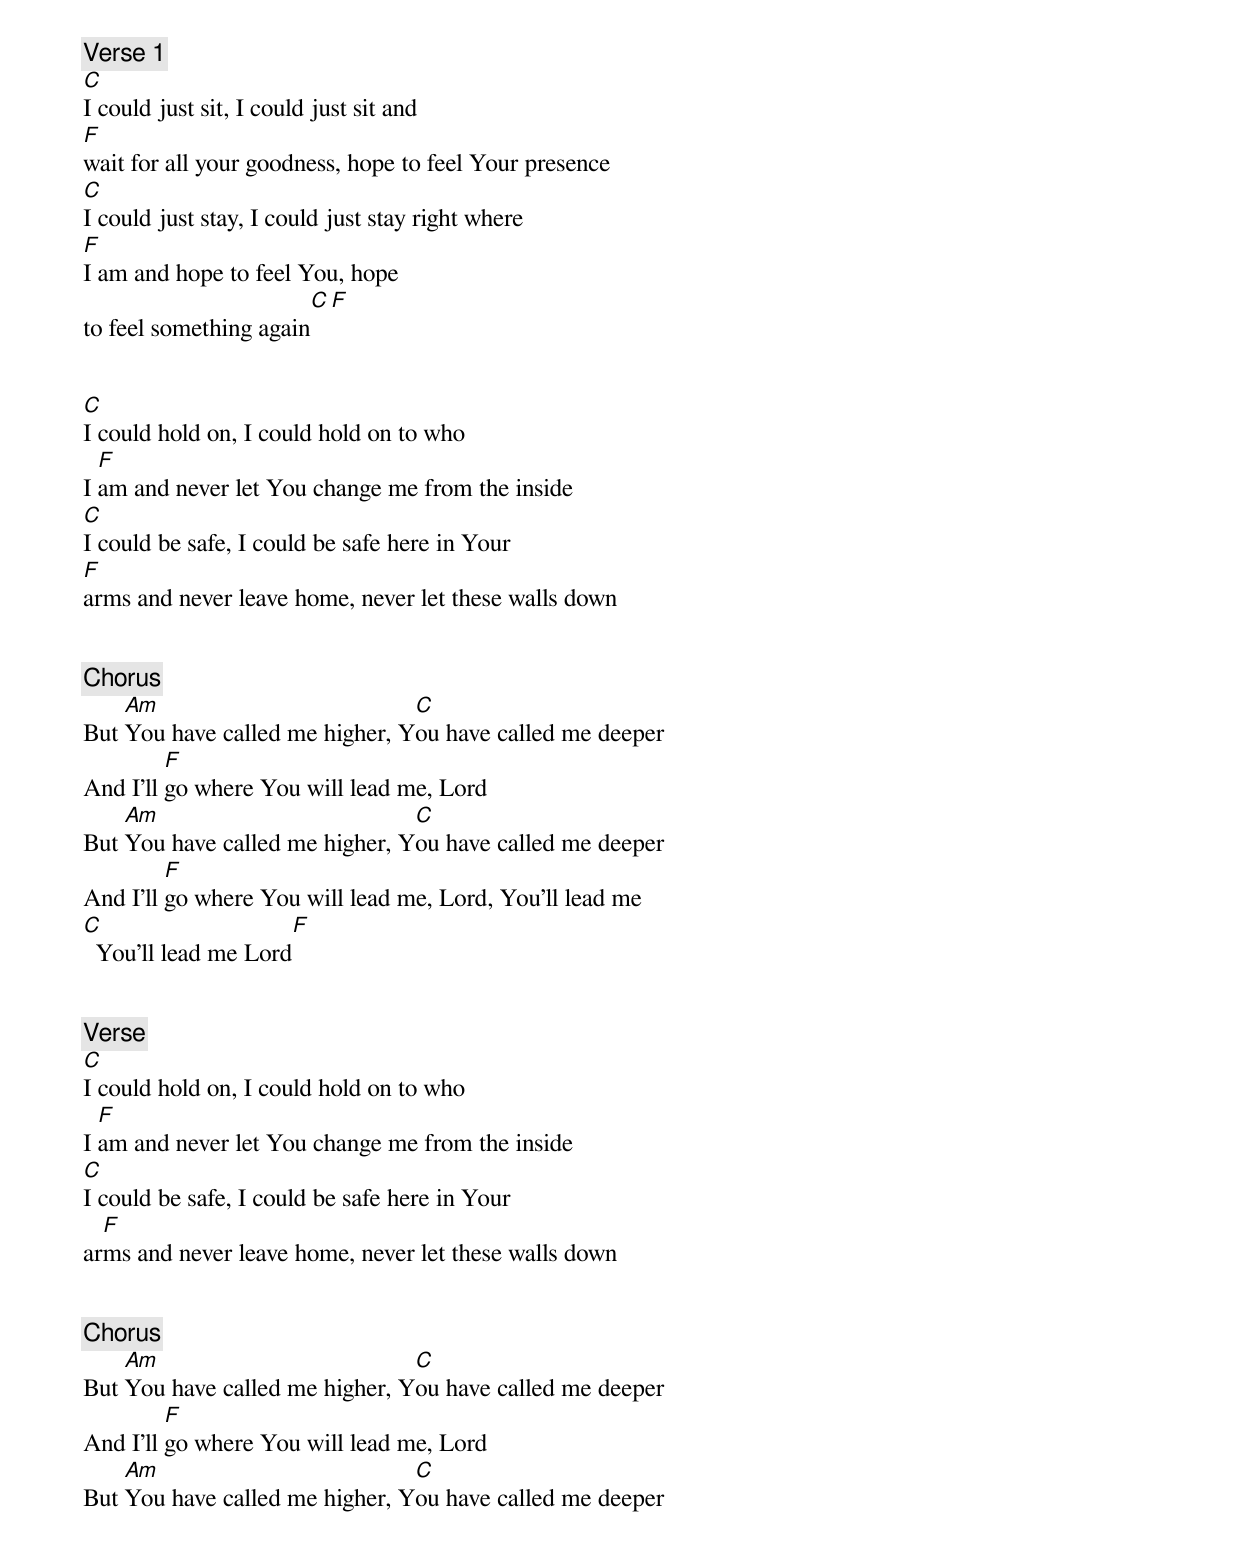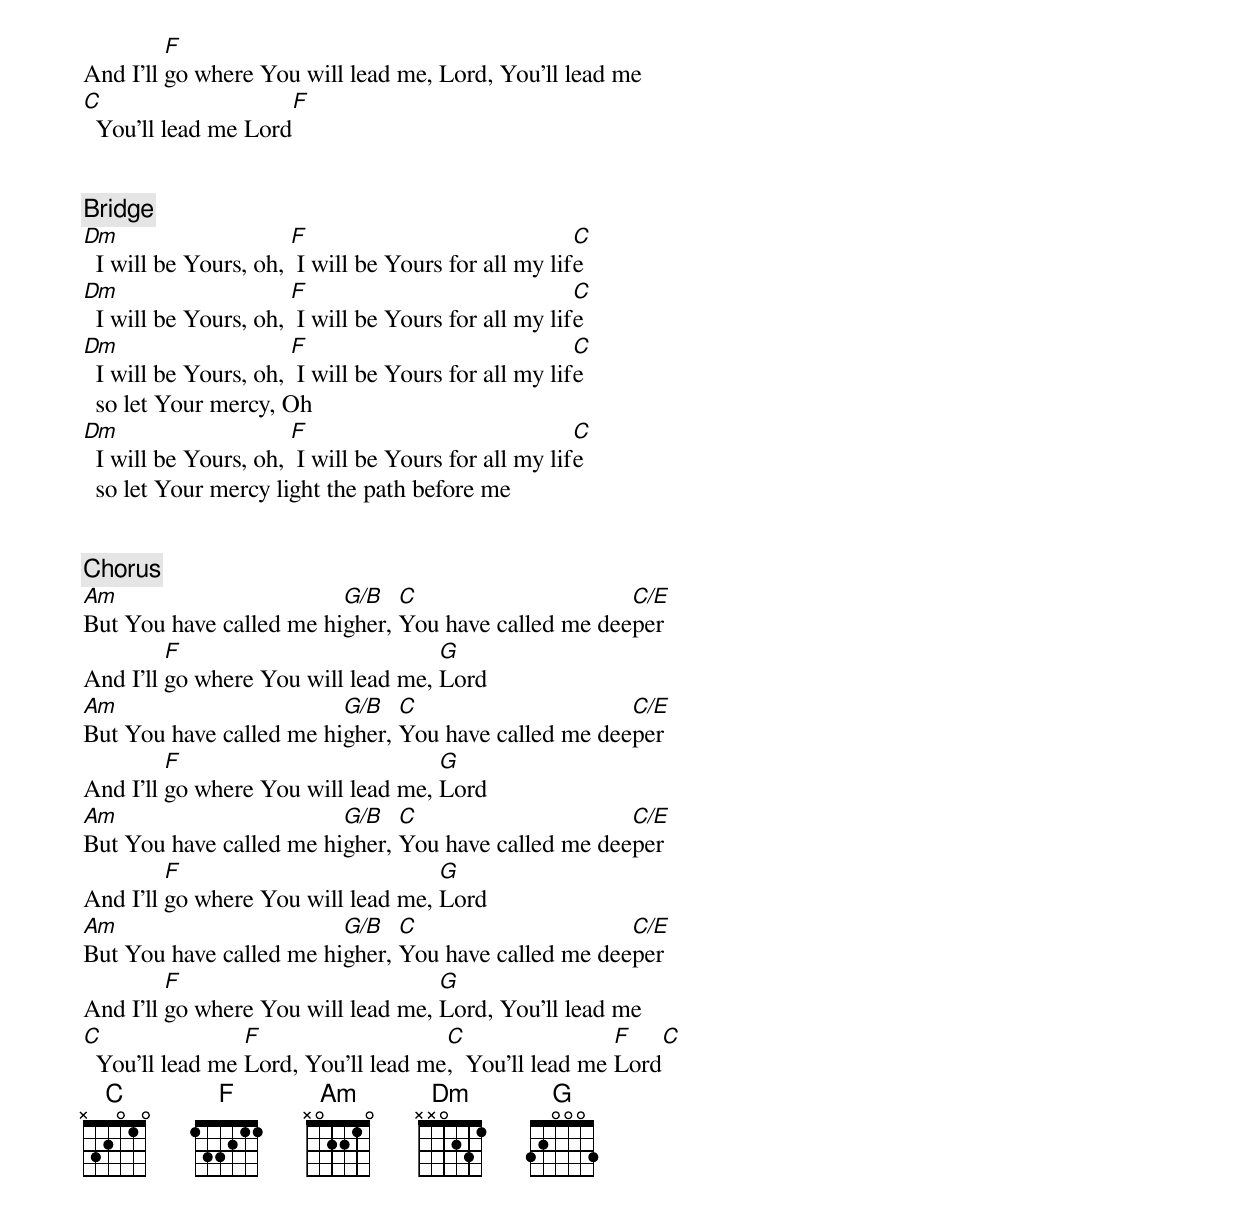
[Verse 1]
C
I could just sit, I could just sit and
F
wait for all your goodness, hope to feel Your presence
C
I could just stay, I could just stay right where
F
I am and hope to feel You, hope
                           C    F
to feel something again


C
I could hold on, I could hold on to who
  F
I am and never let You change me from the inside
C
I could be safe, I could be safe here in Your
F
arms and never leave home, never let these walls down


[Chorus]
    Am                          C
But You have called me higher, You have called me deeper
         F
And I'll go where You will lead me, Lord
    Am                          C
But You have called me higher, You have called me deeper
         F
And I'll go where You will lead me, Lord, You'll lead me
C                     F
  You'll lead me Lord


[Verse]
C
I could hold on, I could hold on to who
  F
I am and never let You change me from the inside
C
I could be safe, I could be safe here in Your
  F
arms and never leave home, never let these walls down


[Chorus]
    Am                          C
But You have called me higher, You have called me deeper
         F
And I'll go where You will lead me, Lord
    Am                          C
But You have called me higher, You have called me deeper
         F
And I'll go where You will lead me, Lord, You'll lead me
C                     F
  You'll lead me Lord


[Bridge]
Dm                     F                              C
  I will be Yours, oh,  I will be Yours for all my life
Dm                     F                              C
  I will be Yours, oh,  I will be Yours for all my life
Dm                     F                              C
  I will be Yours, oh,  I will be Yours for all my life
  so let Your mercy, Oh
Dm                     F                              C
  I will be Yours, oh,  I will be Yours for all my life
  so let Your mercy light the path before me


[Chorus]
Am                       G/B   C                     C/E
But You have called me higher, You have called me deeper
         F                          G
And I'll go where You will lead me, Lord
Am                       G/B   C                     C/E
But You have called me higher, You have called me deeper
         F                          G
And I'll go where You will lead me, Lord
Am                       G/B   C                     C/E
But You have called me higher, You have called me deeper
         F                          G
And I'll go where You will lead me, Lord
Am                       G/B   C                     C/E
But You have called me higher, You have called me deeper
         F                          G
And I'll go where You will lead me, Lord, You'll lead me
C                F                   C                 F    C
  You'll lead me Lord, You'll lead me,  You'll lead me Lord
